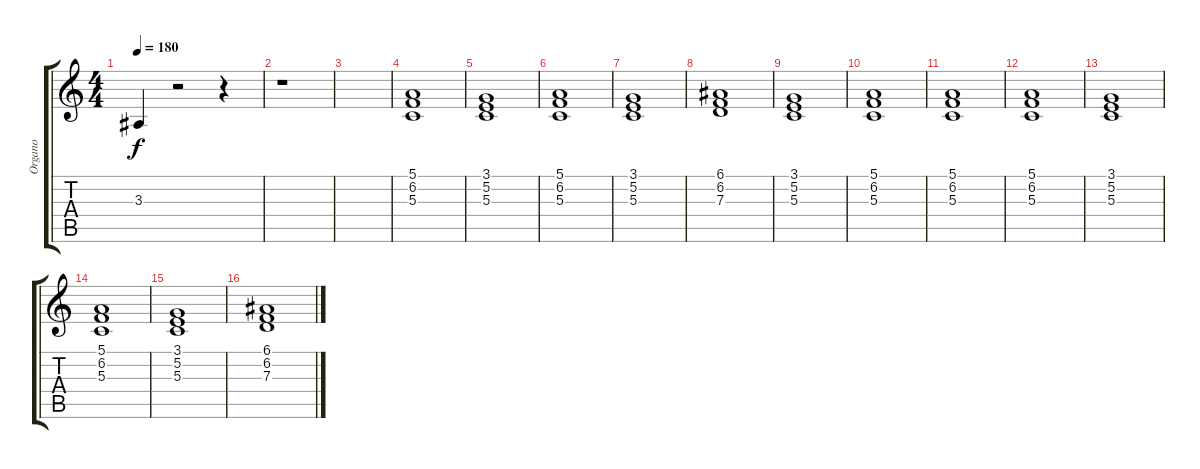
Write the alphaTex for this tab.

\track ("Organo" "Organo") {instrument ocarina}
\staff {score tabs}
\tuning (E4 B3 G3 D3 A2 E2) {hide}
\ts (4 4)
\tempo 180
\clef g2
\ks c
3.3{t}.4{dy f} r.2 r.4 |
r.1 |
|
(5.1 6.2 5.3).1 |
(3.1 5.2 5.3).1 |
(5.1 6.2 5.3).1 |
(3.1 5.2 5.3).1 |
(6.1 6.2 7.3).1 |
(3.1 5.2 5.3).1 |
(5.1 6.2 5.3).1 |
(5.1 6.2 5.3).1 |
(5.1 6.2 5.3).1 |
(3.1 5.2 5.3).1 |
(5.1 6.2 5.3).1 |
(3.1 5.2 5.3).1 |
(6.1 6.2 7.3).1
